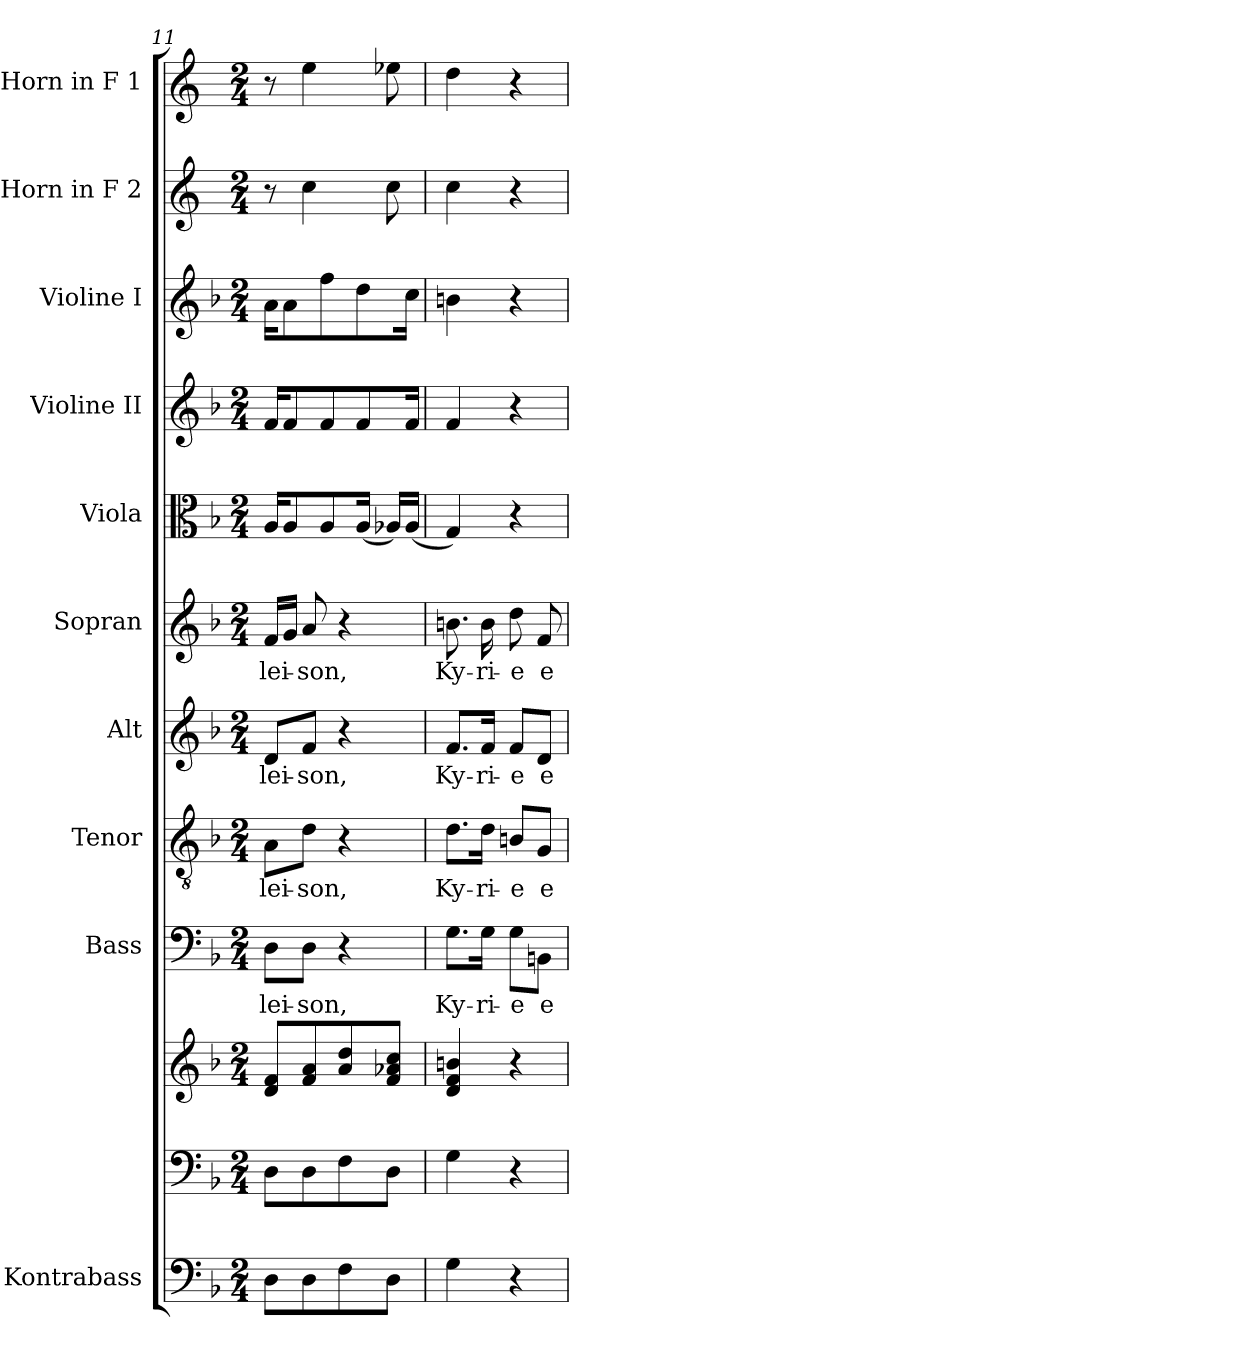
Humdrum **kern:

**kern	**kern	**kern	**kern	**text	**kern	**text	**kern	**text	**kern	**text	**kern	**kern	**kern	**kern	**kern
*part11	*part10	*part10	*part9	*part9	*part8	*part8	*part7	*part7	*part6	*part6	*part5	*part4	*part3	*part2	*part1
*staff12	*staff11	*staff10	*staff9	*staff9	*staff8	*staff8	*staff7	*staff7	*staff6	*staff6	*staff5	*staff4	*staff3	*staff2	*staff1
*I"Kontrabass	*	*	*I"Bass	*	*I"Tenor	*	*I"Alt	*	*I"Sopran	*	*I"Viola	*I"Violine II	*I"Violine I	*I"Horn in F 2	*I"Horn in F 1
*I'Kb.	*	*	*I'B	*	*I'T	*	*I'A	*	*I'S	*	*I'Vla.	*I'Vl. II	*I'Vl. I	*I'Hrn. 2	*I'Hrn. 1
*clefF4	*clefF4	*clefG2	*clefF4	*	*clefGv2	*	*clefG2	*	*clefG2	*	*clefC3	*clefG2	*clefG2	*clefG2	*clefG2
*ITrd7c12	*	*	*	*	*	*	*	*	*	*	*	*	*	*ITrd4c7	*ITrd4c7
*k[b-]	*k[b-]	*k[b-]	*k[b-]	*	*k[b-]	*	*k[b-]	*	*k[b-]	*	*k[b-]	*k[b-]	*k[b-]	*k[b-]	*k[b-]
*F:	*F:	*F:	*F:	*	*F:	*	*F:	*	*F:	*	*F:	*F:	*F:	*F:	*F:
*M2/4	*M2/4	*M2/4	*M2/4	*	*M2/4	*	*M2/4	*	*M2/4	*	*M2/4	*M2/4	*M2/4	*M2/4	*M2/4
=11	=11	=11	=11	=11	=11	=11	=11	=11	=11	=11	=11	=11	=11	=11	=11
!	!	!	!	!LO:LY:b	!	!LO:LY:b	!	!LO:LY:b	!	!LO:LY:b	!	!	!	!	!
8DD\L	8D\L	8d/ 8f/L	8D\L	-lei-	8A\L	-lei-	8d/L	-lei-	16f/LL	-lei-	16A/KL	16f/KL	16a\KL	8r	8r
.	.	.	.	.	.	.	.	.	16g/JJ	.	8A/	8f/	8a\	.	.
!	!	!	!	!LO:LY:b	!	!LO:LY:b	!	!LO:LY:b	!	!LO:LY:b	!	!	!	!	!
8DD\	8D\	8f/ 8a/	8D\J	-son,	8d\J	-son,	8f/J	-son,	8a/	-son,	.	.	.	4f\	4a\
.	.	.	.	.	.	.	.	.	.	.	8A/	8f/	8ff\	.	.
8FF\	8F\	8a/ 8dd/	4r	.	4r	.	4r	.	4r	.	.	.	.	.	.
.	.	.	.	.	.	.	.	.	.	.	(<16A/Jk	8f/	8dd\	.	.
8DD\J	8D\J	8f/ 8a-X/ 8cc/J	.	.	.	.	.	.	.	.	16A-X/LL)	.	.	8f\	8a-X\
.	.	.	.	.	.	.	.	.	.	.	(<16A-/JJ	16f/Jk	16cc\Jk	.	.
=12	=12	=12	=12	=12	=12	=12	=12	=12	=12	=12	=12	=12	=12	=12	=12
!	!	!	!	!LO:LY:b	!	!LO:LY:b	!	!LO:LY:b	!	!LO:LY:b	!	!	!	!	!
4GG\	4G\	4d/ 4f/ 4bn/	8.G\L	Ky-	8.d\L	Ky-	8.f/L	Ky-	8.bn\	Ky-	4G/)	4f/	4bn\	4f\	4g\
!	!	!	!	!LO:LY:b	!	!LO:LY:b	!	!LO:LY:b	!	!LO:LY:b	!	!	!	!	!
.	.	.	16G\Jk	-ri-	16d\Jk	-ri-	16f/Jk	-ri-	16b\	-ri-	.	.	.	.	.
!	!	!	!	!LO:LY:b	!	!LO:LY:b	!	!LO:LY:b	!	!LO:LY:b	!	!	!	!	!
4r	4r	4r	8G\L	-e	8Bn/L	-e	8f/L	-e	8dd\	-e	4r	4r	4r	4r	4r
!	!	!	!	!LO:LY:b	!	!LO:LY:b	!	!LO:LY:b	!	!LO:LY:b	!	!	!	!	!
.	.	.	8BBn\J	e-	8G/J	e-	8d/J	e-	8f/	e-	.	.	.	.	.
=	=	=	=	=	=	=	=	=	=	=	=	=	=	=	=
*-	*-	*-	*-	*-	*-	*-	*-	*-	*-	*-	*-	*-	*-	*-	*-
